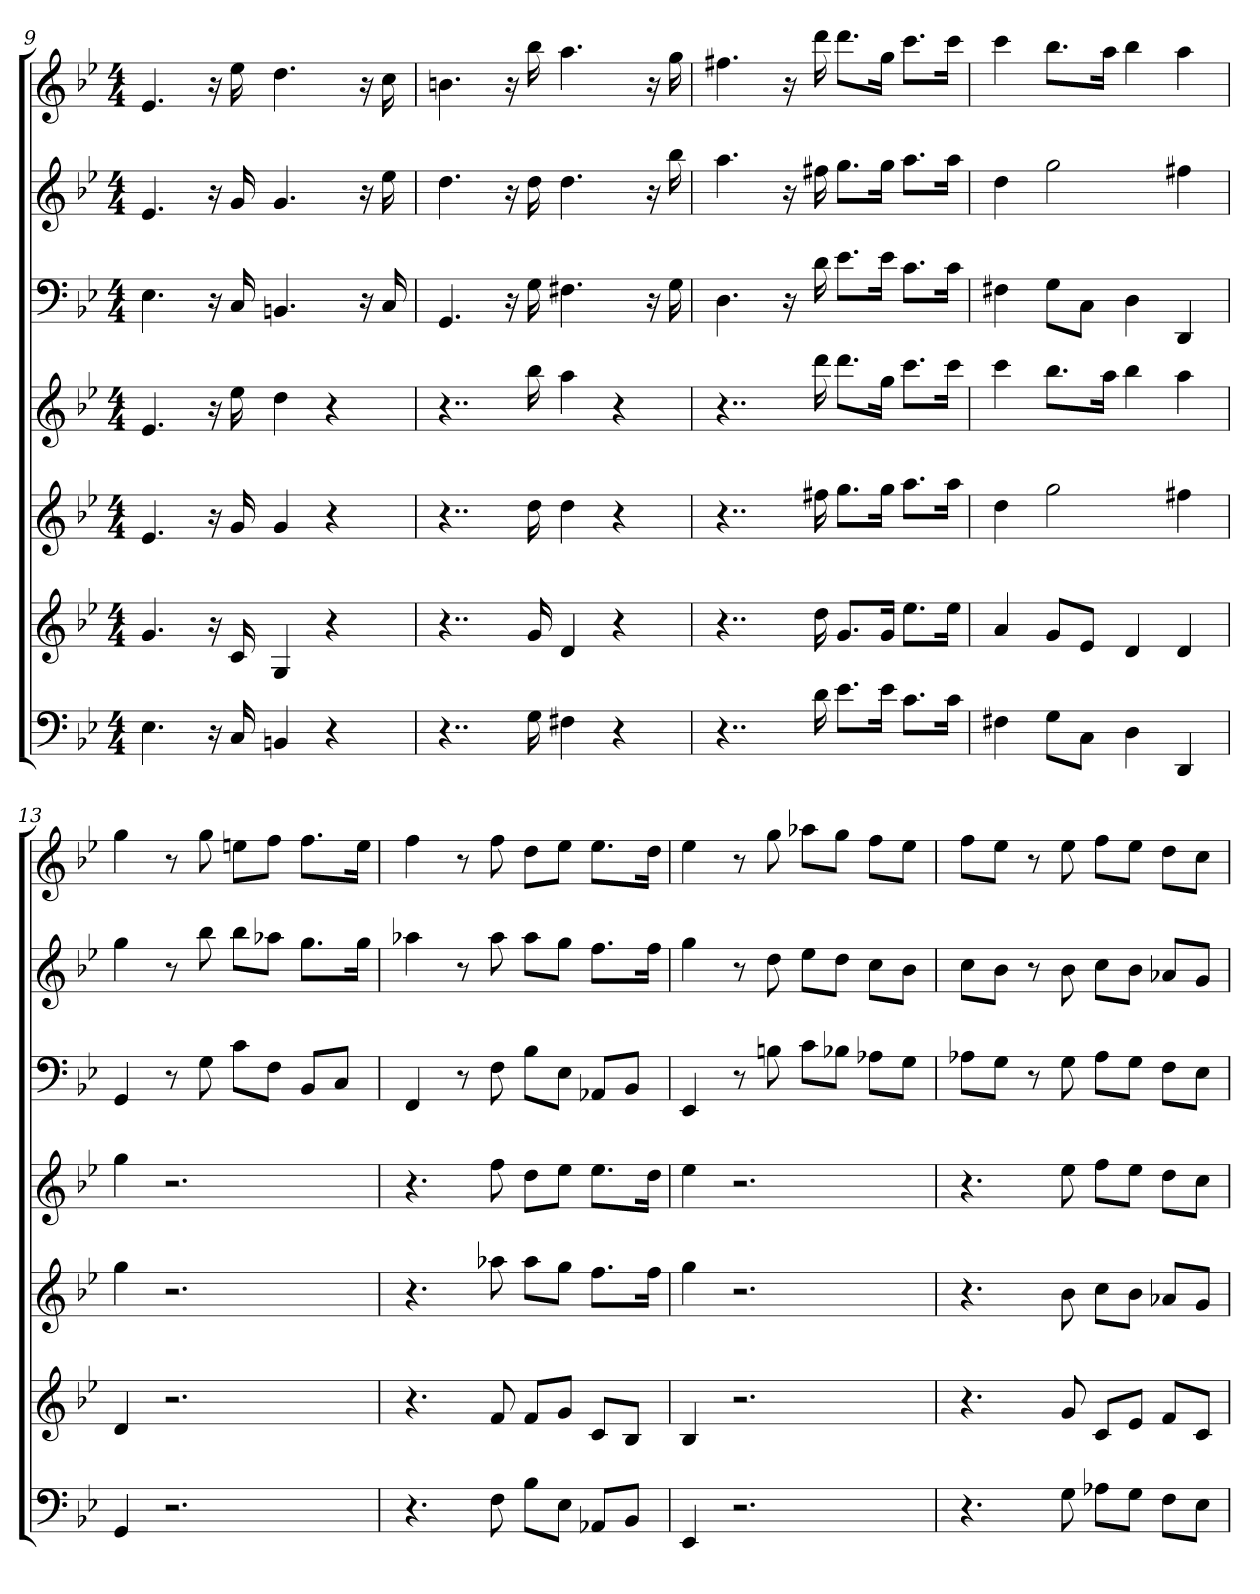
**kern	**kern	**kern	**kern	**kern	**kern	**kern
*part7	*part6	*part5	*part4	*part3	*part2	*part1
*staff7	*staff6	*staff5	*staff4	*staff3	*staff2	*staff1
*k[b-e-]	*k[b-e-]	*k[b-e-]	*k[b-e-]	*k[b-e-]	*k[b-e-]	*k[b-e-]
*g:	*g:	*g:	*g:	*g:	*g:	*g:
*M4/4	*M4/4	*M4/4	*M4/4	*M4/4	*M4/4	*M4/4
=9	=9	=9	=9	=9	=9	=9
4.E-	4.g	4.e-	4.e-	4.E-	4.e-	4.e-
16r	16r	16r	16r	16r	16r	16r
16C	16c	16g	16ee-	16C	16g	16ee-
4BBn	4G	4g	4dd	4.BBn	4.g	4.dd
4r	4r	4r	4r	.	.	.
.	.	.	.	16r	16r	16r
.	.	.	.	16C	16ee-	16cc
=10	=10	=10	=10	=10	=10	=10
4..r	4..r	4..r	4..r	4.GG	4.dd	4.bn
.	.	.	.	16r	16r	16r
16G	16g	16dd	16bb-	16G	16dd	16bb-
4F#X	4d	4dd	4aa	4.F#X	4.dd	4.aa
4r	4r	4r	4r	.	.	.
.	.	.	.	16r	16r	16r
.	.	.	.	16G	16bb-	16gg
=11	=11	=11	=11	=11	=11	=11
4..r	4..r	4..r	4..r	4.D	4.aa	4.ff#X
.	.	.	.	16r	16r	16r
16d	16dd	16ff#X	16ddd	16d	16ff#X	16ddd
8.e-L	8.gL	8.ggL	8.dddL	8.e-L	8.ggL	8.dddL
16e-Jk	16gJk	16ggJk	16ggJk	16e-Jk	16ggJk	16ggJk
8.cL	8.ee-L	8.aaL	8.cccL	8.cL	8.aaL	8.cccL
16cJk	16ee-Jk	16aaJk	16cccJk	16cJk	16aaJk	16cccJk
=12	=12	=12	=12	=12	=12	=12
4F#X	4a	4dd	4ccc	4F#X	4dd	4ccc
8GL	8gL	2gg	8.bb-L	8GL	2gg	8.bb-L
8CJ	8e-J	.	.	8CJ	.	.
.	.	.	16aaJk	.	.	16aaJk
4D	4d	.	4bb-	4D	.	4bb-
4DD	4d	4ff#X	4aa	4DD	4ff#X	4aa
=13	=13	=13	=13	=13	=13	=13
4GG	4d	4gg	4gg	4GG	4gg	4gg
2.r	2.r	2.r	2.r	8r	8r	8r
.	.	.	.	8G	8bb-	8gg
.	.	.	.	8cL	8bb-L	8eenL
.	.	.	.	8FJ	8aa-XJ	8ffJ
.	.	.	.	8BB-L	8.ggL	8.ffL
.	.	.	.	8CJ	.	.
.	.	.	.	.	16ggJk	16eeJk
=14	=14	=14	=14	=14	=14	=14
4.r	4.r	4.r	4.r	4FF	4aa-X	4ff
.	.	.	.	8r	8r	8r
8F	8f	8aa-X	8ff	8F	8aa-	8ff
8B-L	8fL	8aa-L	8ddL	8B-L	8aa-L	8ddL
8E-J	8gJ	8ggJ	8ee-J	8E-J	8ggJ	8ee-J
8AA-XL	8cL	8.ffL	8.ee-L	8AA-XL	8.ffL	8.ee-L
8BB-J	8B-J	.	.	8BB-J	.	.
.	.	16ffJk	16ddJk	.	16ffJk	16ddJk
=15	=15	=15	=15	=15	=15	=15
4EE-	4B-	4gg	4ee-	4EE-	4gg	4ee-
2.r	2.r	2.r	2.r	8r	8r	8r
.	.	.	.	8Bn	8dd	8gg
.	.	.	.	8cL	8ee-L	8aa-XL
.	.	.	.	8B-XJ	8ddJ	8ggJ
.	.	.	.	8A-XL	8ccL	8ffL
.	.	.	.	8GJ	8b-J	8ee-J
=16	=16	=16	=16	=16	=16	=16
4.r	4.r	4.r	4.r	8A-XL	8ccL	8ffL
.	.	.	.	8GJ	8b-J	8ee-J
.	.	.	.	8r	8r	8r
8G	8g	8b-	8ee-	8G	8b-	8ee-
8A-XL	8cL	8ccL	8ffL	8A-L	8ccL	8ffL
8GJ	8e-J	8b-J	8ee-J	8GJ	8b-J	8ee-J
8FL	8fL	8a-XL	8ddL	8FL	8a-XL	8ddL
8E-J	8cJ	8gJ	8ccJ	8E-J	8gJ	8ccJ
=	=	=	=	=	=	=
*-	*-	*-	*-	*-	*-	*-
